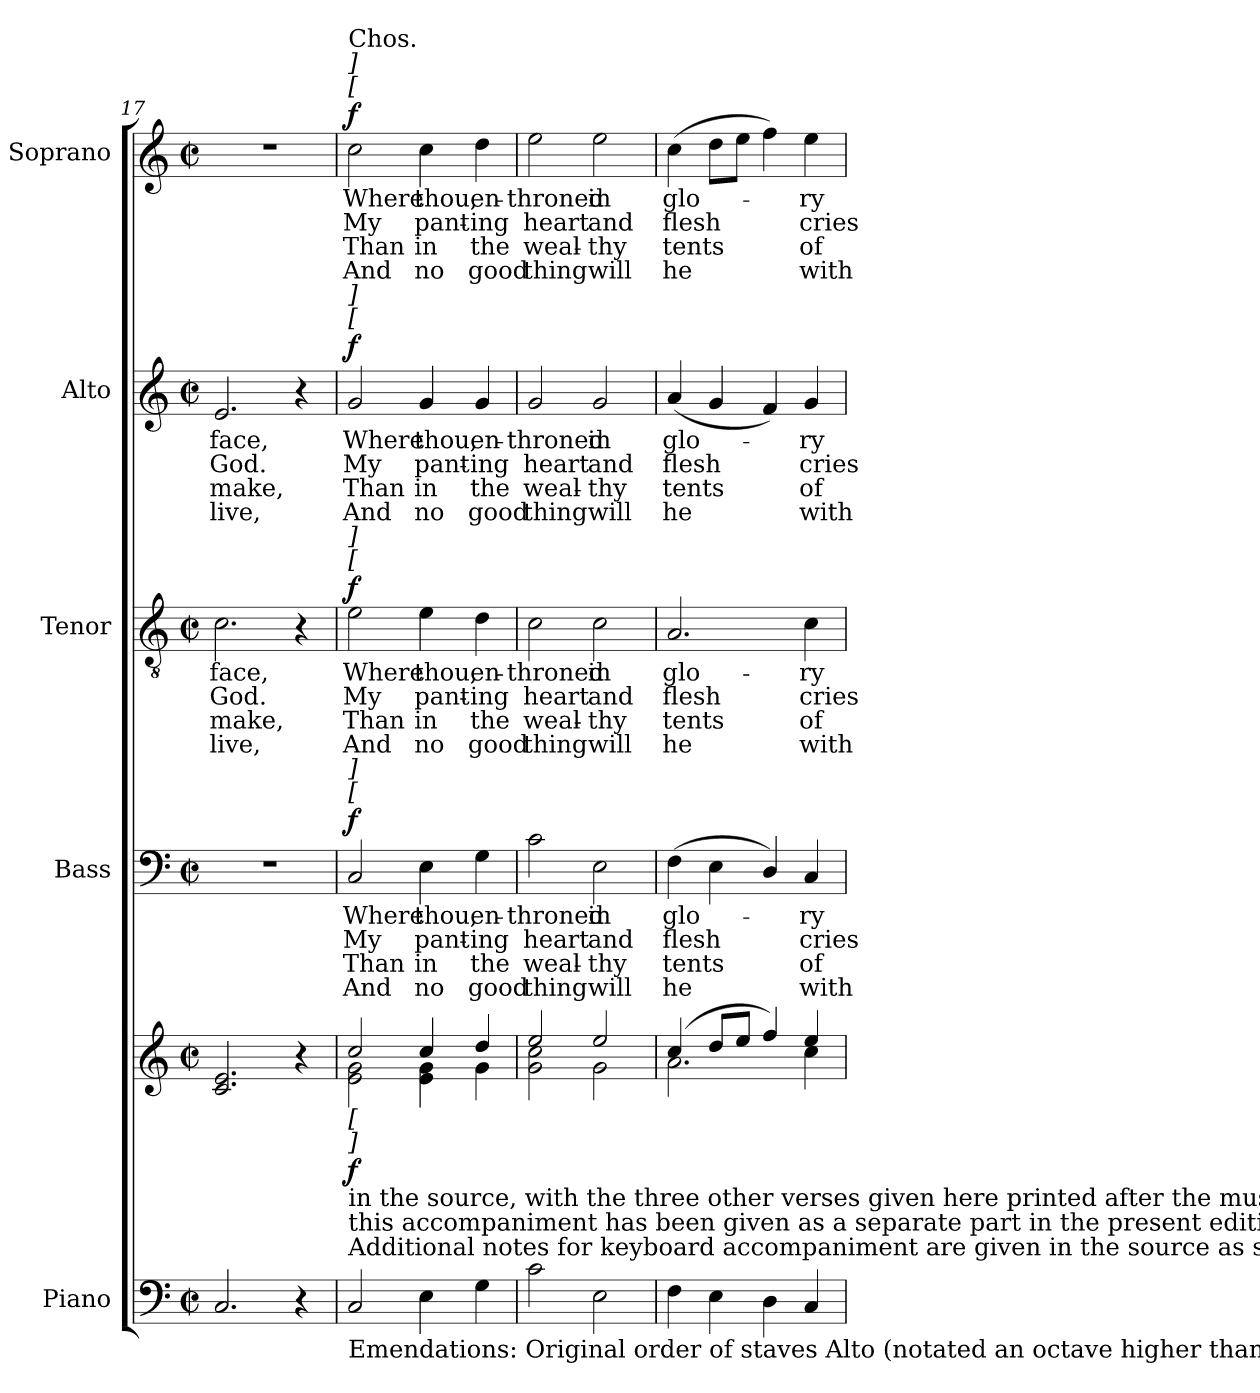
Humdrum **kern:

**kern	**kern	**dynam	**kern	**text	**text	**text	**text	**dynam	**kern	**text	**text	**text	**text	**dynam	**kern	**text	**text	**text	**text	**dynam	**kern	**text	**text	**text	**text	**dynam
*part5	*part5	*part5	*part4	*part4	*part4	*part4	*part4	*part4	*part3	*part3	*part3	*part3	*part3	*part3	*part2	*part2	*part2	*part2	*part2	*part2	*part1	*part1	*part1	*part1	*part1	*part1
*staff6	*staff5	*staff5/6	*staff4	*staff4	*staff4	*staff4	*staff4	*staff4	*staff3	*staff3	*staff3	*staff3	*staff3	*staff3	*staff2	*staff2	*staff2	*staff2	*staff2	*staff2	*staff1	*staff1	*staff1	*staff1	*staff1	*staff1
*I"Piano	*	*	*I"Bass	*	*	*	*	*	*I"Tenor	*	*	*	*	*	*I"Alto	*	*	*	*	*	*I"Soprano	*	*	*	*	*
*I'Pno.	*	*	*I'B.	*	*	*	*	*	*I'T.	*	*	*	*	*	*I'A.	*	*	*	*	*	*I'S.	*	*	*	*	*
*clefF4	*clefG2	*	*clefF4	*	*	*	*	*	*clefGv2	*	*	*	*	*	*clefG2	*	*	*	*	*	*clefG2	*	*	*	*	*
*	*	*	*	*	*	*	*	*	*ITrd7c12	*	*	*	*	*	*	*	*	*	*	*	*	*	*	*	*	*
*k[]	*k[]	*	*k[]	*	*	*	*	*	*k[]	*	*	*	*	*	*k[]	*	*	*	*	*	*k[]	*	*	*	*	*
*C:	*C:	*	*C:	*	*	*	*	*	*C:	*	*	*	*	*	*C:	*	*	*	*	*	*C:	*	*	*	*	*
*M2/2	*M2/2	*	*M2/2	*	*	*	*	*	*M2/2	*	*	*	*	*	*M2/2	*	*	*	*	*	*M2/2	*	*	*	*	*
*met(c|)	*met(c|)	*	*met(c|)	*	*	*	*	*	*met(c|)	*	*	*	*	*	*met(c|)	*	*	*	*	*	*met(c|)	*	*	*	*	*
=17	=17	=17	=17	=17	=17	=17	=17	=17	=17	=17	=17	=17	=17	=17	=17	=17	=17	=17	=17	=17	=17	=17	=17	=17	=17	=17
!	!	!	!	!	!	!	!	!	!	!LO:LY:b:color=#000000	!LO:LY:b:color=#000000	!LO:LY:b:color=#000000	!LO:LY:b:color=#000000	!	!	!	!	!	!	!	!	!	!	!	!	!
!	!	!	!	!	!	!	!	!	!	!	!	!	!	!	!	!LO:LY:b:color=#000000	!LO:LY:b:color=#000000	!LO:LY:b:color=#000000	!LO:LY:b:color=#000000	!	!	!	!	!	!	!
2.Ci/	2.ci/ 2.ei	.	1r	.	.	.	.	.	2.Ci\	face,	God.	make,	live,	.	2.ei/	face,	God.	make,	live,	.	1r	.	.	.	.	.
4r	4r	.	.	.	.	.	.	.	4r	.	.	.	.	.	4r	.	.	.	.	.	.	.	.	.	.	.
!!LO:PB:g=z
=18	=18	=18	=18	=18	=18	=18	=18	=18	=18	=18	=18	=18	=18	=18	=18	=18	=18	=18	=18	=18	=18	=18	=18	=18	=18	=18
*	*^	*	*	*	*	*	*	*	*	*	*	*	*	*	*	*	*	*	*	*	*	*	*	*	*	*
!	!	!	!	!	!LO:LY:b:color=#000000	!LO:LY:b:color=#000000	!LO:LY:b:color=#000000	!LO:LY:b:color=#000000	!	!	!	!	!	!	!	!	!	!	!	!	!	!	!	!	!	!	!
!	!	!	!	!	!	!	!	!	!	!	!LO:LY:b:color=#000000	!LO:LY:b:color=#000000	!LO:LY:b:color=#000000	!LO:LY:b:color=#000000	!	!	!	!	!	!	!	!	!	!	!	!	!
!	!	!	!	!	!	!	!	!	!	!	!	!	!	!	!	!	!LO:LY:b:color=#000000	!LO:LY:b:color=#000000	!LO:LY:b:color=#000000	!LO:LY:b:color=#000000	!	!	!	!	!	!	!
!	!	!	!	!	!	!	!	!	!	!	!	!	!	!	!	!	!	!	!	!	!	!LO:TX:a:i:t=[	!	!	!	!	!
!	!	!	!	!	!	!	!	!	!	!	!	!	!	!	!	!	!	!	!	!	!	!LO:TX:a:i:t=]	!	!	!	!	!
!	!	!	!	!	!	!	!	!	!	!	!	!	!	!	!	!	!	!	!	!	!	!LO:TX:a:t=Chos.	!	!	!	!	!
!	!	!	!	!	!	!	!	!	!	!	!	!	!	!	!	!LO:TX:a:i:t=[	!	!	!	!	!	!	!	!	!	!	!
!	!	!	!	!	!	!	!	!	!	!	!	!	!	!	!	!LO:TX:a:i:t=]	!	!	!	!	!	!	!	!	!	!	!
!	!	!	!	!	!	!	!	!	!	!LO:TX:a:i:t=[	!	!	!	!	!	!	!	!	!	!	!	!	!	!	!	!	!
!	!	!	!	!	!	!	!	!	!	!LO:TX:a:i:t=]	!	!	!	!	!	!	!	!	!	!	!	!	!	!	!	!	!
!	!	!	!	!LO:TX:a:i:t=[	!	!	!	!	!	!	!	!	!	!	!	!	!	!	!	!	!	!	!	!	!	!	!
!	!	!	!	!LO:TX:a:i:t=]	!	!	!	!	!	!	!	!	!	!	!	!	!	!	!	!	!	!	!	!	!	!	!
!	!LO:TX:b:i:t=[	!	!	!	!	!	!	!	!	!	!	!	!	!	!	!	!	!	!	!	!	!	!	!	!	!	!
!	!LO:TX:b:i:t=]	!	!	!	!	!	!	!	!	!	!	!	!	!	!	!	!	!	!	!	!	!	!	!	!	!	!
!LO:TX:b:t=Emendations&colon; Original order of staves Alto (notated an octave higher than given here), Tenor, Treble, Bass.	!	!	!	!	!	!	!	!	!	!	!	!	!	!	!	!	!	!	!	!	!	!	!	!	!	!	!
!LO:TX:t=Additional notes for keyboard accompaniment are given in the source as small notes between the treble and bass parts&colon;	!	!	!	!	!	!	!	!	!	!	!	!	!	!	!	!	!	!	!	!	!	!	!	!	!	!	!
!LO:TX:t=this accompaniment has been given as a separate part in the present edition. The first verse only of the text is underlaid	!	!	!	!	!	!	!	!	!	!	!	!	!	!	!	!	!	!	!	!	!	!	!	!	!	!	!
!LO:TX:t=in the source, with the three other verses given here printed after the music&colon; these have been underlaid editorially.	!	!	!	!	!	!	!	!	!	!	!	!	!	!	!	!	!	!	!	!	!	!	!	!	!	!	!
!	!	!	!	!	!	!	!	!	!	!	!	!	!	!	!	!	!	!	!	!	!	!	!LO:LY:b:color=#000000	!LO:LY:b:color=#000000	!LO:LY:b:color=#000000	!LO:LY:b:color=#000000	!
2Ci/	2cci/	2ei\ 2gi	f	2Ci/	Where	My	Than	And	f	2Ei\	Where	My	Than	And	f	2gi/	Where	My	Than	And	f	2cci\	Where	My	Than	And	f
!	!	!	!	!	!LO:LY:b:color=#000000	!LO:LY:b:color=#000000	!LO:LY:b:color=#000000	!LO:LY:b:color=#000000	!	!	!	!	!	!	!	!	!	!	!	!	!	!	!	!	!	!	!
!	!	!	!	!	!	!	!	!	!	!	!LO:LY:b:color=#000000	!LO:LY:b:color=#000000	!LO:LY:b:color=#000000	!LO:LY:b:color=#000000	!	!	!	!	!	!	!	!	!	!	!	!	!
!	!	!	!	!	!	!	!	!	!	!	!	!	!	!	!	!	!LO:LY:b:color=#000000	!LO:LY:b:color=#000000	!LO:LY:b:color=#000000	!LO:LY:b:color=#000000	!	!	!	!	!	!	!
!	!	!	!	!	!	!	!	!	!	!	!	!	!	!	!	!	!	!	!	!	!	!	!LO:LY:b:color=#000000	!LO:LY:b:color=#000000	!LO:LY:b:color=#000000	!LO:LY:b:color=#000000	!
4Ei\	4cci/	4ei\ 4gi	.	4Ei\	thou,	pant-	in	no	.	4Ei\	thou,	pant-	in	no	.	4gi/	thou,	pant-	in	no	.	4cci\	thou,	pant-	in	no	.
!	!	!	!	!	!LO:LY:b:color=#000000	!LO:LY:b:color=#000000	!LO:LY:b:color=#000000	!LO:LY:b:color=#000000	!	!	!	!	!	!	!	!	!	!	!	!	!	!	!	!	!	!	!
!	!	!	!	!	!	!	!	!	!	!	!LO:LY:b:color=#000000	!LO:LY:b:color=#000000	!LO:LY:b:color=#000000	!LO:LY:b:color=#000000	!	!	!	!	!	!	!	!	!	!	!	!	!
!	!	!	!	!	!	!	!	!	!	!	!	!	!	!	!	!	!LO:LY:b:color=#000000	!LO:LY:b:color=#000000	!LO:LY:b:color=#000000	!LO:LY:b:color=#000000	!	!	!	!	!	!	!
!	!	!	!	!	!	!	!	!	!	!	!	!	!	!	!	!	!	!	!	!	!	!	!LO:LY:b:color=#000000	!LO:LY:b:color=#000000	!LO:LY:b:color=#000000	!LO:LY:b:color=#000000	!
4Gi\	4ddi/	4gi\	.	4Gi\	en-	-ing	the	good	.	4Di\	en-	-ing	the	good	.	4gi/	en-	-ing	the	good	.	4ddi\	en-	-ing	the	good	.
=19	=19	=19	=19	=19	=19	=19	=19	=19	=19	=19	=19	=19	=19	=19	=19	=19	=19	=19	=19	=19	=19	=19	=19	=19	=19	=19	=19
!	!	!	!	!	!LO:LY:b:color=#000000	!LO:LY:b:color=#000000	!LO:LY:b:color=#000000	!LO:LY:b:color=#000000	!	!	!	!	!	!	!	!	!	!	!	!	!	!	!	!	!	!	!
!	!	!	!	!	!	!	!	!	!	!	!LO:LY:b:color=#000000	!LO:LY:b:color=#000000	!LO:LY:b:color=#000000	!LO:LY:b:color=#000000	!	!	!	!	!	!	!	!	!	!	!	!	!
!	!	!	!	!	!	!	!	!	!	!	!	!	!	!	!	!	!LO:LY:b:color=#000000	!LO:LY:b:color=#000000	!LO:LY:b:color=#000000	!LO:LY:b:color=#000000	!	!	!	!	!	!	!
!	!	!	!	!	!	!	!	!	!	!	!	!	!	!	!	!	!	!	!	!	!	!	!LO:LY:b:color=#000000	!LO:LY:b:color=#000000	!LO:LY:b:color=#000000	!LO:LY:b:color=#000000	!
2ci\	2eei/	2gi\ 2cci	.	2ci\	-throned	heart	weal-	-thing	.	2Ci\	-throned	heart	weal-	-thing	.	2gi/	-throned	heart	weal-	-thing	.	2eei\	-throned	heart	weal-	-thing	.
!	!	!	!	!	!LO:LY:b:color=#000000	!LO:LY:b:color=#000000	!LO:LY:b:color=#000000	!LO:LY:b:color=#000000	!	!	!	!	!	!	!	!	!	!	!	!	!	!	!	!	!	!	!
!	!	!	!	!	!	!	!	!	!	!	!LO:LY:b:color=#000000	!LO:LY:b:color=#000000	!LO:LY:b:color=#000000	!LO:LY:b:color=#000000	!	!	!	!	!	!	!	!	!	!	!	!	!
!	!	!	!	!	!	!	!	!	!	!	!	!	!	!	!	!	!LO:LY:b:color=#000000	!LO:LY:b:color=#000000	!LO:LY:b:color=#000000	!LO:LY:b:color=#000000	!	!	!	!	!	!	!
!	!	!	!	!	!	!	!	!	!	!	!	!	!	!	!	!	!	!	!	!	!	!	!LO:LY:b:color=#000000	!LO:LY:b:color=#000000	!LO:LY:b:color=#000000	!LO:LY:b:color=#000000	!
2Ei\	2eei/	2gi\	.	2Ei\	in	and	thy	will	.	2Ci\	in	and	thy	will	.	2gi/	in	and	thy	will	.	2eei\	in	and	thy	will	.
=20	=20	=20	=20	=20	=20	=20	=20	=20	=20	=20	=20	=20	=20	=20	=20	=20	=20	=20	=20	=20	=20	=20	=20	=20	=20	=20	=20
!	!	!	!	!	!LO:LY:b:color=#000000	!LO:LY:b:color=#000000	!LO:LY:b:color=#000000	!LO:LY:b:color=#000000	!	!	!	!	!	!	!	!	!	!	!	!	!	!	!	!	!	!	!
!	!	!	!	!	!	!	!	!	!	!	!LO:LY:b:color=#000000	!LO:LY:b:color=#000000	!LO:LY:b:color=#000000	!LO:LY:b:color=#000000	!	!	!	!	!	!	!	!	!	!	!	!	!
!	!	!	!	!	!	!	!	!	!	!	!	!	!	!	!	!	!LO:LY:b:color=#000000	!LO:LY:b:color=#000000	!LO:LY:b:color=#000000	!LO:LY:b:color=#000000	!	!	!	!	!	!	!
!	!	!	!	!	!	!	!	!	!	!	!	!	!	!	!	!	!	!	!	!	!	!	!LO:LY:b:color=#000000	!LO:LY:b:color=#000000	!LO:LY:b:color=#000000	!LO:LY:b:color=#000000	!
4Fi\	(4cci/	2.ai\	.	(4Fi\	glo-	flesh	tents	he	.	2.AAi/	glo-	flesh	tents	he	.	(4ai/	glo-	flesh	tents	he	.	(4cci\	glo-	flesh	tents	he	.
4Ei\	8ddi/L	.	.	4Ei\	.	.	.	.	.	.	.	.	.	.	.	4gi/	.	.	.	.	.	8ddi\L	.	.	.	.	.
.	8eei/J	.	.	.	.	.	.	.	.	.	.	.	.	.	.	.	.	.	.	.	.	8eei\J	.	.	.	.	.
4Di\	4ffi/)	.	.	4Di/)	.	.	.	.	.	.	.	.	.	.	.	4fi/)	.	.	.	.	.	4ffi\)	.	.	.	.	.
!	!	!	!	!	!LO:LY:b:color=#000000	!LO:LY:b:color=#000000	!LO:LY:b:color=#000000	!LO:LY:b:color=#000000	!	!	!	!	!	!	!	!	!	!	!	!	!	!	!	!	!	!	!
!	!	!	!	!	!	!	!	!	!	!	!LO:LY:b:color=#000000	!LO:LY:b:color=#000000	!LO:LY:b:color=#000000	!LO:LY:b:color=#000000	!	!	!	!	!	!	!	!	!	!	!	!	!
!	!	!	!	!	!	!	!	!	!	!	!	!	!	!	!	!	!LO:LY:b:color=#000000	!LO:LY:b:color=#000000	!LO:LY:b:color=#000000	!LO:LY:b:color=#000000	!	!	!	!	!	!	!
!	!	!	!	!	!	!	!	!	!	!	!	!	!	!	!	!	!	!	!	!	!	!	!LO:LY:b:color=#000000	!LO:LY:b:color=#000000	!LO:LY:b:color=#000000	!LO:LY:b:color=#000000	!
4Ci/	4eei/	4cci\	.	4Ci/	-ry	cries	of	with-	.	4Ci\	-ry	cries	of	with-	.	4gi/	-ry	cries	of	with-	.	4eei\	-ry	cries	of	with-	.
*	*v	*v	*	*	*	*	*	*	*	*	*	*	*	*	*	*	*	*	*	*	*	*	*	*	*	*	*
=	=	=	=	=	=	=	=	=	=	=	=	=	=	=	=	=	=	=	=	=	=	=	=	=	=	=
*-	*-	*-	*-	*-	*-	*-	*-	*-	*-	*-	*-	*-	*-	*-	*-	*-	*-	*-	*-	*-	*-	*-	*-	*-	*-	*-
